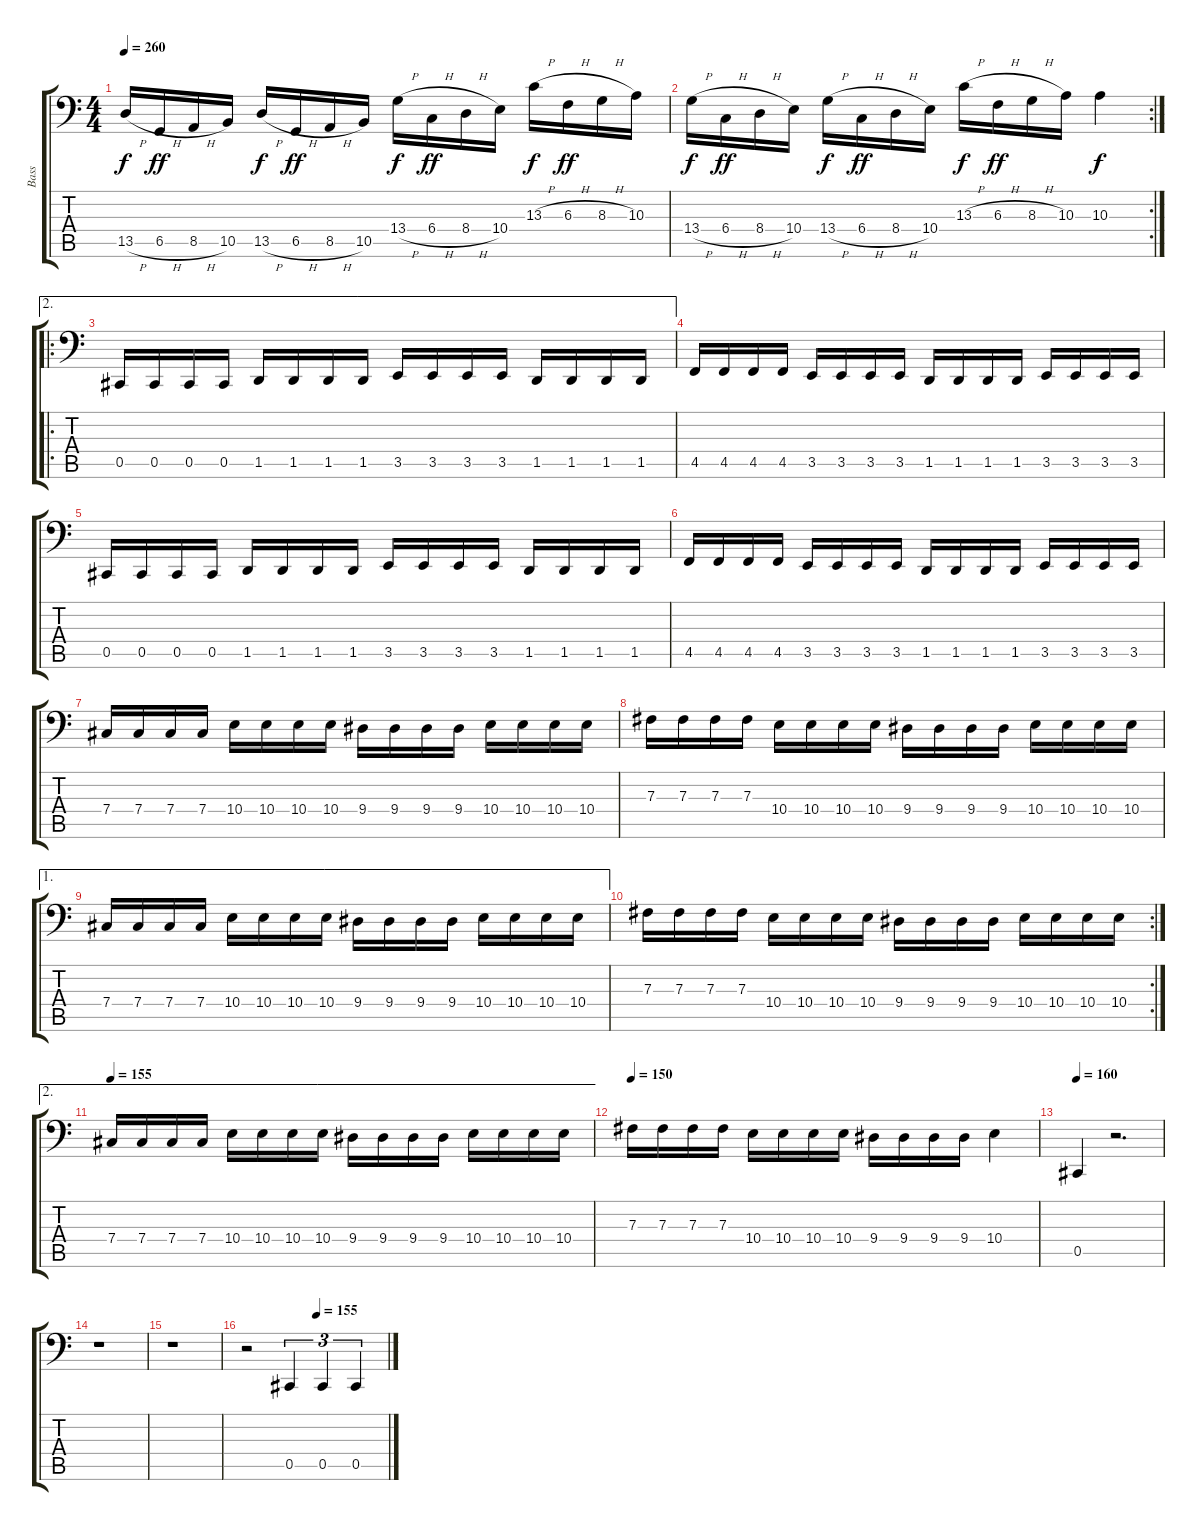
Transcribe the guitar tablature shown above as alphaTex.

\track ("Bass" "Bass") {instrument electricbassfinger}
\staff {score tabs}
\tuning (A2 E2 B1 Gb1 Db1 Ab0) {hide}
\ts (4 4)
\tempo 260
\clef f4
\ks c
13.5{h}.16{dy f} 6.5{h}.16{dy ff} 8.5{h}.16 10.5.16 13.5{h}.16{dy f} 6.5{h}.16{dy ff} 8.5{h}.16 10.5.16 13.4{h}.16{dy f} 6.4{h}.16{dy ff} 8.4{h}.16 10.4.16 13.3{h}.16{dy f} 6.3{h}.16{dy ff} 8.3{h}.16 10.3.16 |
\rc 2
13.4{h}.16{dy f} 6.4{h}.16{dy ff} 8.4{h}.16 10.4.16 13.4{h}.16{dy f} 6.4{h}.16{dy ff} 8.4{h}.16 10.4.16 13.3{h}.16{dy f} 6.3{h}.16{dy ff} 8.3{h}.16 10.3.16 10.3.4{dy f} |
\ae 2
\ro
0.5.16 0.5.16 0.5.16 0.5.16 1.5.16 1.5.16 1.5.16 1.5.16 3.5.16 3.5.16 3.5.16 3.5.16 1.5.16 1.5.16 1.5.16 1.5.16 |
4.5.16 4.5.16 4.5.16 4.5.16 3.5.16 3.5.16 3.5.16 3.5.16 1.5.16 1.5.16 1.5.16 1.5.16 3.5.16 3.5.16 3.5.16 3.5.16 |
0.5.16 0.5.16 0.5.16 0.5.16 1.5.16 1.5.16 1.5.16 1.5.16 3.5.16 3.5.16 3.5.16 3.5.16 1.5.16 1.5.16 1.5.16 1.5.16 |
4.5.16 4.5.16 4.5.16 4.5.16 3.5.16 3.5.16 3.5.16 3.5.16 1.5.16 1.5.16 1.5.16 1.5.16 3.5.16 3.5.16 3.5.16 3.5.16 |
7.4.16 7.4.16 7.4.16 7.4.16 10.4.16 10.4.16 10.4.16 10.4.16 9.4.16 9.4.16 9.4.16 9.4.16 10.4.16 10.4.16 10.4.16 10.4.16 |
7.3.16 7.3.16 7.3.16 7.3.16 10.4.16 10.4.16 10.4.16 10.4.16 9.4.16 9.4.16 9.4.16 9.4.16 10.4.16 10.4.16 10.4.16 10.4.16 |
\ae 1
7.4.16 7.4.16 7.4.16 7.4.16 10.4.16 10.4.16 10.4.16 10.4.16 9.4.16 9.4.16 9.4.16 9.4.16 10.4.16 10.4.16 10.4.16 10.4.16 |
\rc 2
7.3.16 7.3.16 7.3.16 7.3.16 10.4.16 10.4.16 10.4.16 10.4.16 9.4.16 9.4.16 9.4.16 9.4.16 10.4.16 10.4.16 10.4.16 10.4.16 |
\ae 2
\tempo 155
7.4.16 7.4.16 7.4.16 7.4.16 10.4.16 10.4.16 10.4.16 10.4.16 9.4.16 9.4.16 9.4.16 9.4.16 10.4.16 10.4.16 10.4.16 10.4.16 |
\tempo 150
7.3.16 7.3.16 7.3.16 7.3.16 10.4.16 10.4.16 10.4.16 10.4.16 9.4.16 9.4.16 9.4.16 9.4.16 10.4.4 |
\tempo 160
0.5.4 r.2{d} |
r.1 |
r.1 |
\tempo (155 0.5)
r.2 0.5.4{tu (3 2)} 0.5.4{tu (3 2)} 0.5.4{tu (3 2)}
